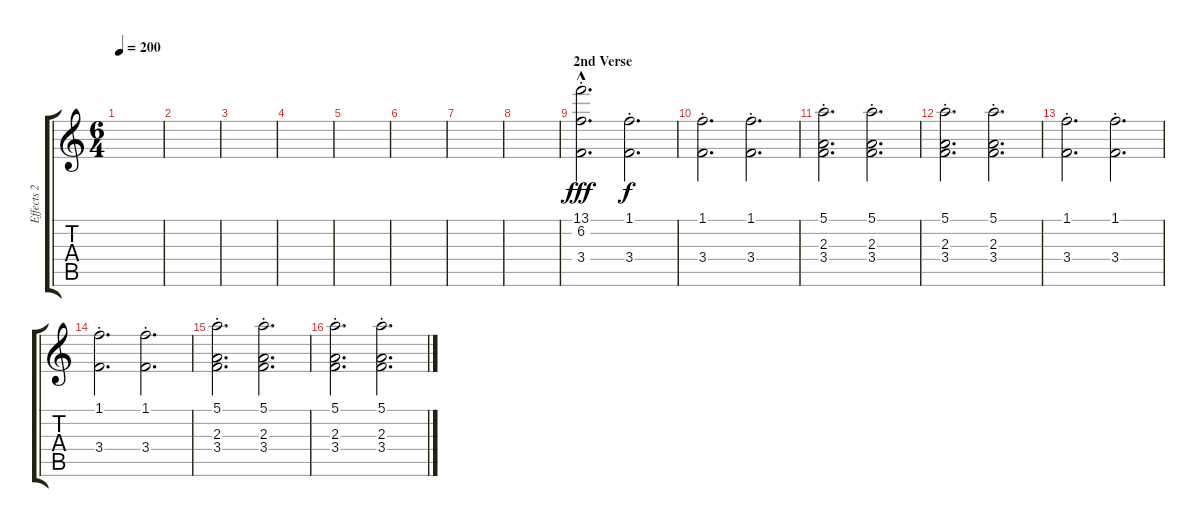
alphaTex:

\track ("Effects 2" "Effects 2") {instrument distortionguitar}
\staff {score tabs}
\tuning (E4 B3 G3 D3 A2 E2) {hide}
\ts (6 4)
\tempo 200
\clef g2
\ks c
|
|
|
|
|
|
|
|
\section ("" "2nd Verse")
(13.1{hac st} 6.2 3.4{st}).2{d dy fff volume 13 instrument stringensemble1} (1.1{st} 3.4{st}).2{d dy f volume 7} |
(1.1{st} 3.4{st}).2{d} (1.1{st} 3.4{st}).2{d} |
(5.1{st} 2.3{st} 3.4{st}).2{d} (5.1{st} 2.3{st} 3.4{st}).2{d} |
(5.1{st} 2.3{st} 3.4{st}).2{d} (5.1{st} 2.3{st} 3.4{st}).2{d} |
(1.1{st} 3.4{st}).2{d} (1.1{st} 3.4{st}).2{d} |
(1.1{st} 3.4{st}).2{d} (1.1{st} 3.4{st}).2{d} |
(5.1{st} 2.3{st} 3.4{st}).2{d} (5.1{st} 2.3{st} 3.4{st}).2{d} |
(5.1{st} 2.3{st} 3.4{st}).2{d} (5.1{st} 2.3{st} 3.4{st}).2{d}
